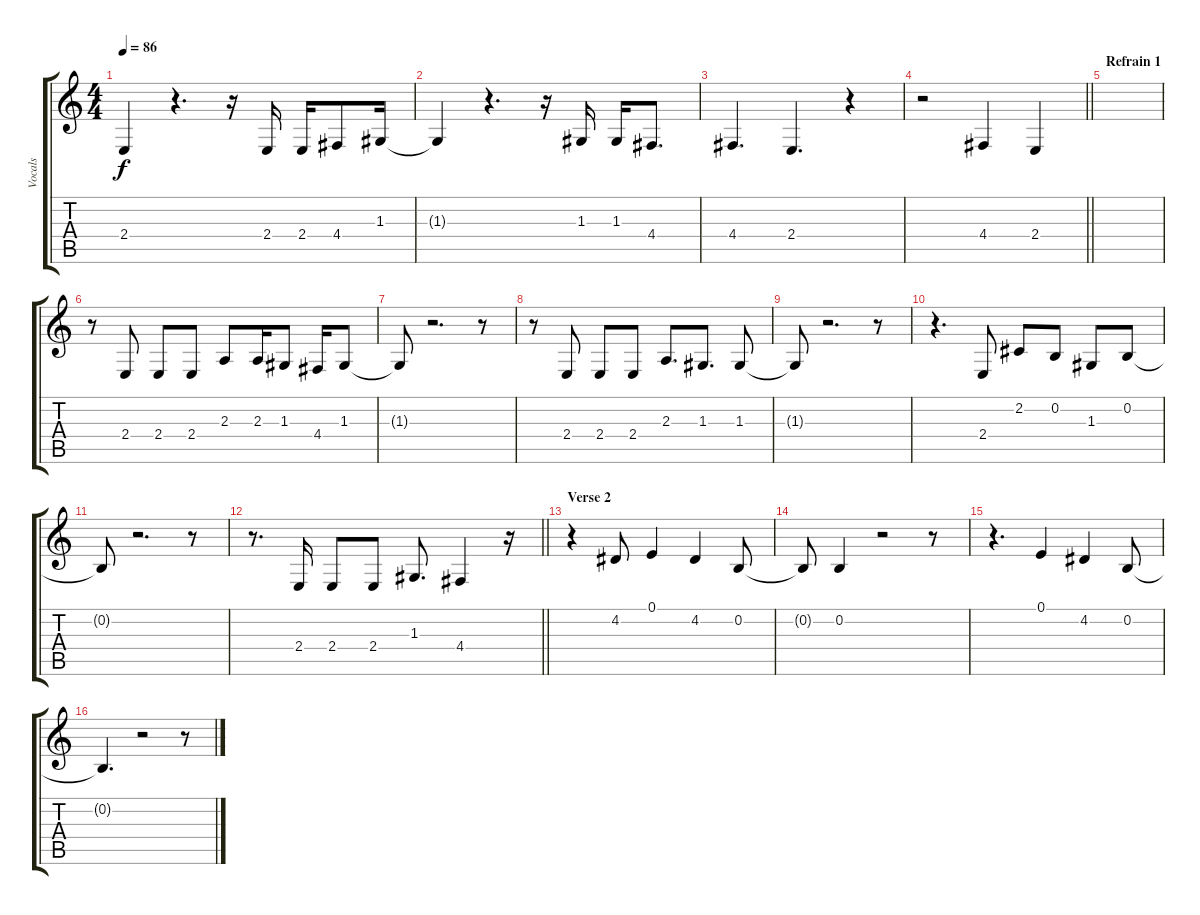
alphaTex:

\track ("Vocals" "Vocals") {instrument altosax}
\staff {score tabs}
\tuning (E4 B3 G3 D3 A2 E2) {hide}
\ts (4 4)
\tempo 86
\clef g2
\ks c
2.4{t}.4{dy f} r.4{d} r.16 2.4.16 2.4.16 4.4.8 1.3.16 |
1.3{t}.4 r.4{d} r.16 1.3.16 1.3.16 4.4.8{d} |
4.4.4{d} 2.4.4{d} r.4 |
\barLineRight lightlight
r.2 4.4.4 2.4.4 |
\section ("" "Refrain 1")
|
r.8 2.4.8 2.4.8 2.4.8 2.3.8 2.3.16 1.3.8 4.4.16 1.3.8 |
1.3{t}.8 r.2{d} r.8 |
r.8 2.4.8 2.4.8 2.4.8 2.3.8{d} 1.3.8{d} 1.3.8 |
1.3{t}.8 r.2{d} r.8 |
r.4{d} 2.4.8 2.2.8 0.2.8 1.3.8 0.2.8 |
0.2{t}.8 r.2{d} r.8 |
\barLineRight lightlight
r.8{d} 2.4.16 2.4.8 2.4.8 1.3.8{d} 4.4.4 r.16 |
\section ("" "Verse 2")
r.4 4.2.8 0.1.4 4.2.4 0.2.8 |
0.2{t}.8 0.2.4 r.2 r.8 |
r.4{d} 0.1.4 4.2.4 0.2.8 |
0.2{t}.4{d} r.2 r.8
